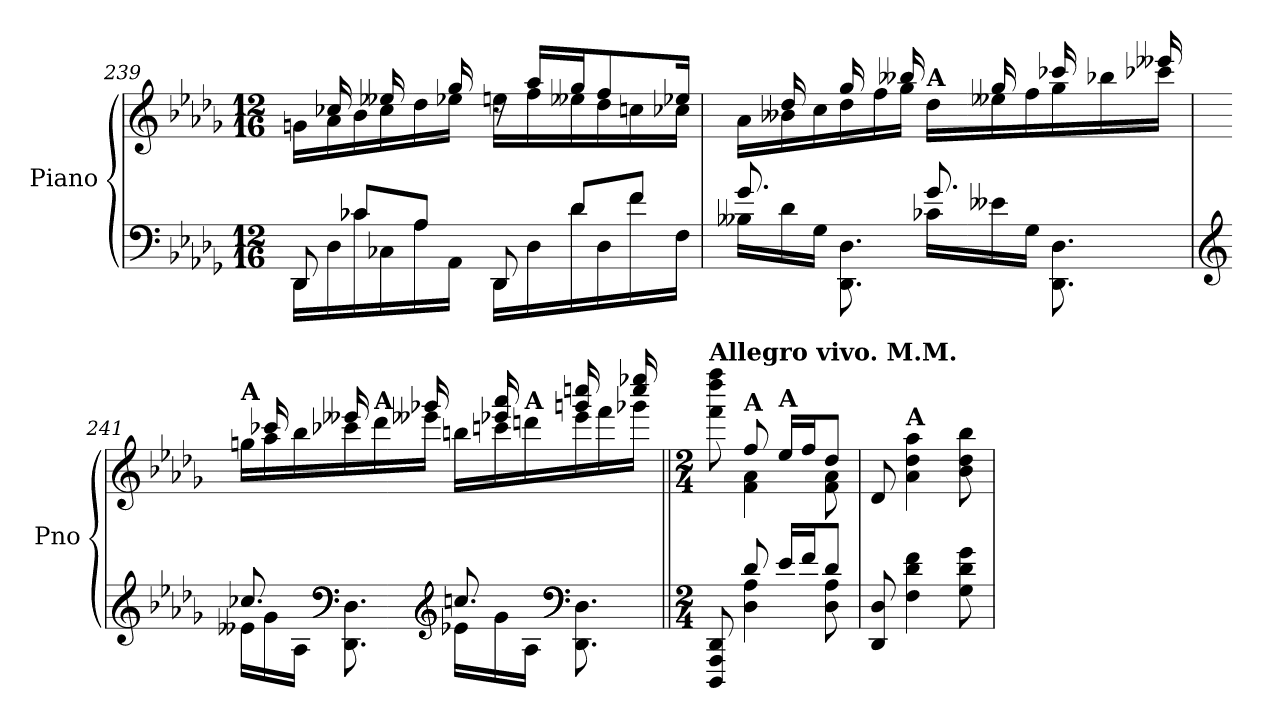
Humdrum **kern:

**kern	**kern
*part1	*part1
*staff2	*staff1
*I"Piano	*
*I'Pno	*
*clefF4	*clefG2
*k[b-e-a-d-g-]	*k[b-e-a-d-g-]
*M12/16	*M12/16
=239	=239
*^	*^
8DD-/	16DD-\LL	16ryy	16gn\LL
.	16D-\	16cc-X/	16a-\
8c-X/L	16c-\	16ryy	16b-\
.	16C-X\	16ee--X/	16cc-\
8A-/J	16A-\	16ryy	16dd-\
.	16AA-\JJ	16gg-/	16ee-X\JJ
8DD-/	16DD-\LL	16rdd	16een\LL
.	16D-\	16aa-/LL	16ff\
8d-/L	16d-\	16gg-/J	16ee--X\
.	16D-\	8ff/	16dd-\
8f/J	16f\	.	16ccn\
.	16F\JJ	16ee-X/Jk	16cc-X\JJ
!!LO:LB:g=z	!!
=240	=240	=240	=240
8.g-/	16B--X\LL	16ryy	16a-\LL
.	16d-\	16dd-/	16b--X\
.	16G-\JJ	16ryy	16cc\
8.DD-\ 8.D-\	8.ryy	16gg-/	16dd-\
.	.	16ryy	16ff\
.	.	16bb--X/	16gg-\JJ
!	!	!LO:TX:a:B:t=A	!
8.g-/	16c-X\LL	16ryy	16dd-\LL
.	16e--X\	16gg-/	16ee--X\
.	16G-\JJ	16ryy	16ff\
8.DD-\ 8.D-\	8.ryy	16ccc-X/	16gg-\
.	.	16ryy	16bb-X\
.	.	16eee--X/	16ccc-X\JJ
=241	=241	=241	=241
*clefG2	*	*	*
!	!	!LO:TX:a:B:t=A	!
8.cc-X/	16e--X\LL	16ryy	16ggn\LL
.	16g-\	16ccc-X/	16aa-\
.	16A-\JJ	16ryy	16bb-\
*clefF4	*	*	*
8.DD-\ 8.D-\	8.ryy	16eee--X/	16ccc-X\
!	!	!LO:TX:a:B:t=A	!
.	.	16ryy	16ddd-\
.	.	16ggg-X/	16eee--X\JJ
*clefG2	*	*	*
8.ccn/	16e-X\LL	16ryy	16bbn\LL
.	16g-\	16eee-X/ 16aaa-/	16cccn\
!	!	!LO:TX:a:B:t=A	!
.	16A-\JJ	16ryy	16dddn\
*clefF4	*	*	*
8.DD-\ 8.D-\	8.ryy	16ggg/ 16ccccn/	16eee-\
.	.	16ryy	16fff\
.	.	16cccc/ 16eeee-X/	16ggg-X\JJ
!!LO:LB:g=z	!!
=242||	=242||	=242||	=242||
*M2/4	*	*M2/4	*
*	*	*MM132	*
!	!	!LO:TX:a:B:t=Allegro vivo. M.M.	!
8DDD-/ 8AAA-/ 8DD-/	8ryy	8fff\ 8dddd-\ 8ffff\	8ryy
!	!	!LO:TX:a:B:t=A	!
8d-/	4D-\ 4A-\	8ff/	4f\ 4a-\
!	!	!LO:TX:a:B:t=A	!
16e-/LL	.	16ee-/LL	.
16f/J	.	16ff/J	.
8d-/J	8D-\ 8A-\	8dd-/J	8f\ 8a-\
=243	=243	=243	=243
!	!	!LO:TX:a:B:t=A	!
*v	*v	*	*
*	*v	*v
8DD-/ 8D-/	8d-/
!	!LO:TX:a:B:t=A
4F\ 4d-\ 4f\	4a-\ 4dd-\ 4aa-\
8G-\ 8d-\ 8g-\	8b-\ 8dd-\ 8bb-\
=	=
*-	*-
